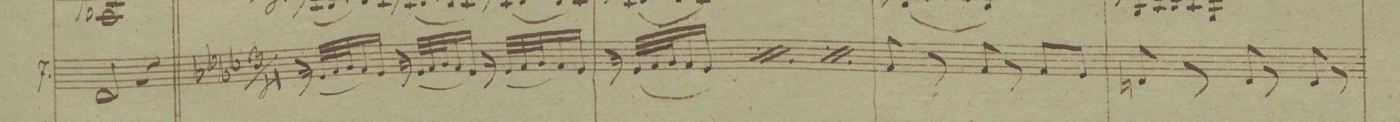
**kern	**dynam
*I"7.	*
*clefC3	*
*k[b-]	*
*M3/4	*
2E/	.
4r	.
=58||	=58||
*k[b-e-a-d-]	*
*M3/4	*
32r	.
(32F/LLL	.
32G/	.
32A-/J	.
16G/)	.
16F/JJ	.
32r	.
(32F/LLL	.
32G/	.
32A-/J	.
16G/	.
16F/JJ)	.
32r	.
(32F/LLL	.
32G/	.
32A-/J)	.
16G/	.
16F/JJ	.
=59	=59
32r	.
(32F/LLL	.
32G/	.
32A-/J	.
16G/	.
16F/JJ)	.
*rep	*
32r	.
(32F/LLL	.
32G/	.
32A-/J	.
16G/	.
16F/JJ)	.
*Xrep	*
*rep	*
32r	.
(32F/LLL	.
32G/	.
32A-/J	.
16G/	.
16F/JJ)	.
*Xrep	*
=60	=60
8G/	.
8r	.
8G/	.
8r	.
8G/L	.
8F/J	.
=61	=61
8En/	.
8r	.
8E/	.
8r	.
8E/	.
8r	.
=62	=62
*-	*-
